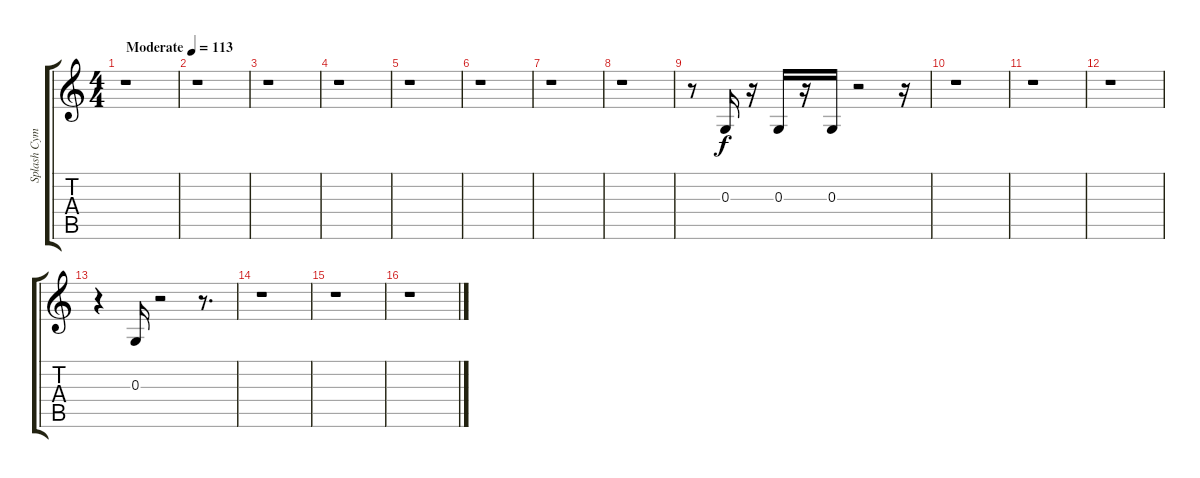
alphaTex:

\track ("Splash Cymbal" "Splash Cym") {instrument acousticgrandpiano}
\staff {score tabs}
\tuning (E4 B3 G3 D3 A2 E2) {hide}
\ts (4 4)
\tempo (113 "Moderate")
\clef g2
\ks c
r.1{dy f instrument acousticgrandpiano} |
r.1 |
r.1 |
r.1 |
r.1 |
r.1 |
r.1 |
r.1 |
r.8 0.3.16 r.16 0.3.16 r.16 0.3.16 r.2 r.16 |
r.1 |
r.1 |
r.1 |
r.4 0.3.16 r.2 r.8{d} |
r.1 |
r.1 |
r.1
